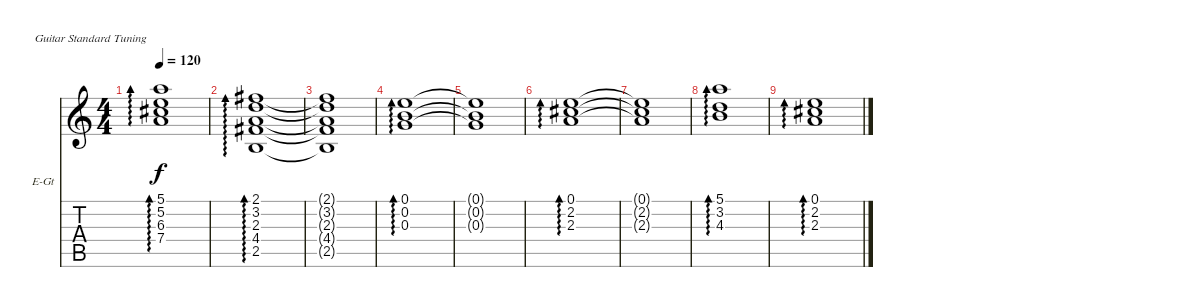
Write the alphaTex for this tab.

\defaultSystemsLayout 4
\bracketExtendMode nobrackets
\firstSystemTrackNameOrientation horizontal
\otherSystemsTrackNameOrientation horizontal
\track ("Electric Guitar" "E-Gt") {instrument electricguitarclean}
\staff {score tabs}
\tuning (E4 B3 G3 D3 A2 E2)
\ts (4 4)
\tempo 120
\clef g2
\scale
0.333333
\ks c
(7.4 6.3 5.2 5.1).1{ad 0 dy f} |
\scale
0.333333 (2.5 4.4 2.3 3.2 2.1).1{ad 0} |
\scale
0.333333 (2.5{t} 4.4{t} 2.3{t} 3.2{t} 2.1{t}).1 |
\scale
0.333333 (0.3 0.2 0.1).1{ad 0} |
\scale
0.333333 (0.3{t} 0.2{t} 0.1{t}).1 |
\scale
0.333333 (2.3 2.2 0.1).1{ad 0} |
\scale
0.333333 (2.3{t} 2.2{t} 0.1{t}).1 |
\scale
0.333333 (4.3 3.2 5.1).1{ad 0} |
\scale
0.333333 (2.3 2.2 0.1).1{ad 0} |
|
\scale
0.333333 |
\scale
0.333333 |
\scale
0.333333 |
\scale
0.333333 |
\scale
0.333333 |
\scale
0.333333
